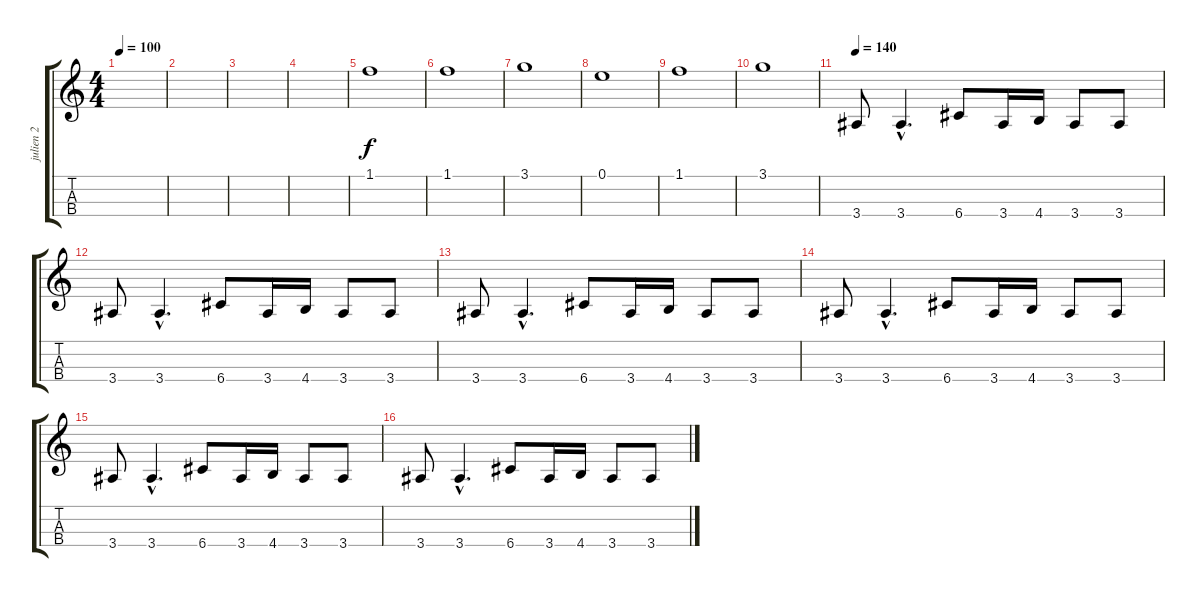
\track ("julien 2" "julien 2") {instrument lead1square}
\staff {score tabs}
\tuning (E5 A4 D4 G3) {hide}
\ts (4 4)
\tempo 100
\clef g2
\ks c
|
|
|
|
1.1.1 |
1.1.1 |
3.1.1 |
0.1.1 |
1.1.1 |
3.1.1 |
\tempo 140
3.4.8 3.4{hac}.4{d} 6.4.8 3.4.16 4.4.16 3.4.8 3.4.8 |
3.4.8 3.4{hac}.4{d} 6.4.8 3.4.16 4.4.16 3.4.8 3.4.8 |
3.4.8 3.4{hac}.4{d} 6.4.8 3.4.16 4.4.16 3.4.8 3.4.8 |
3.4.8 3.4{hac}.4{d} 6.4.8 3.4.16 4.4.16 3.4.8 3.4.8 |
3.4.8 3.4{hac}.4{d} 6.4.8 3.4.16 4.4.16 3.4.8 3.4.8 |
3.4.8 3.4{hac}.4{d} 6.4.8 3.4.16 4.4.16 3.4.8 3.4.8
